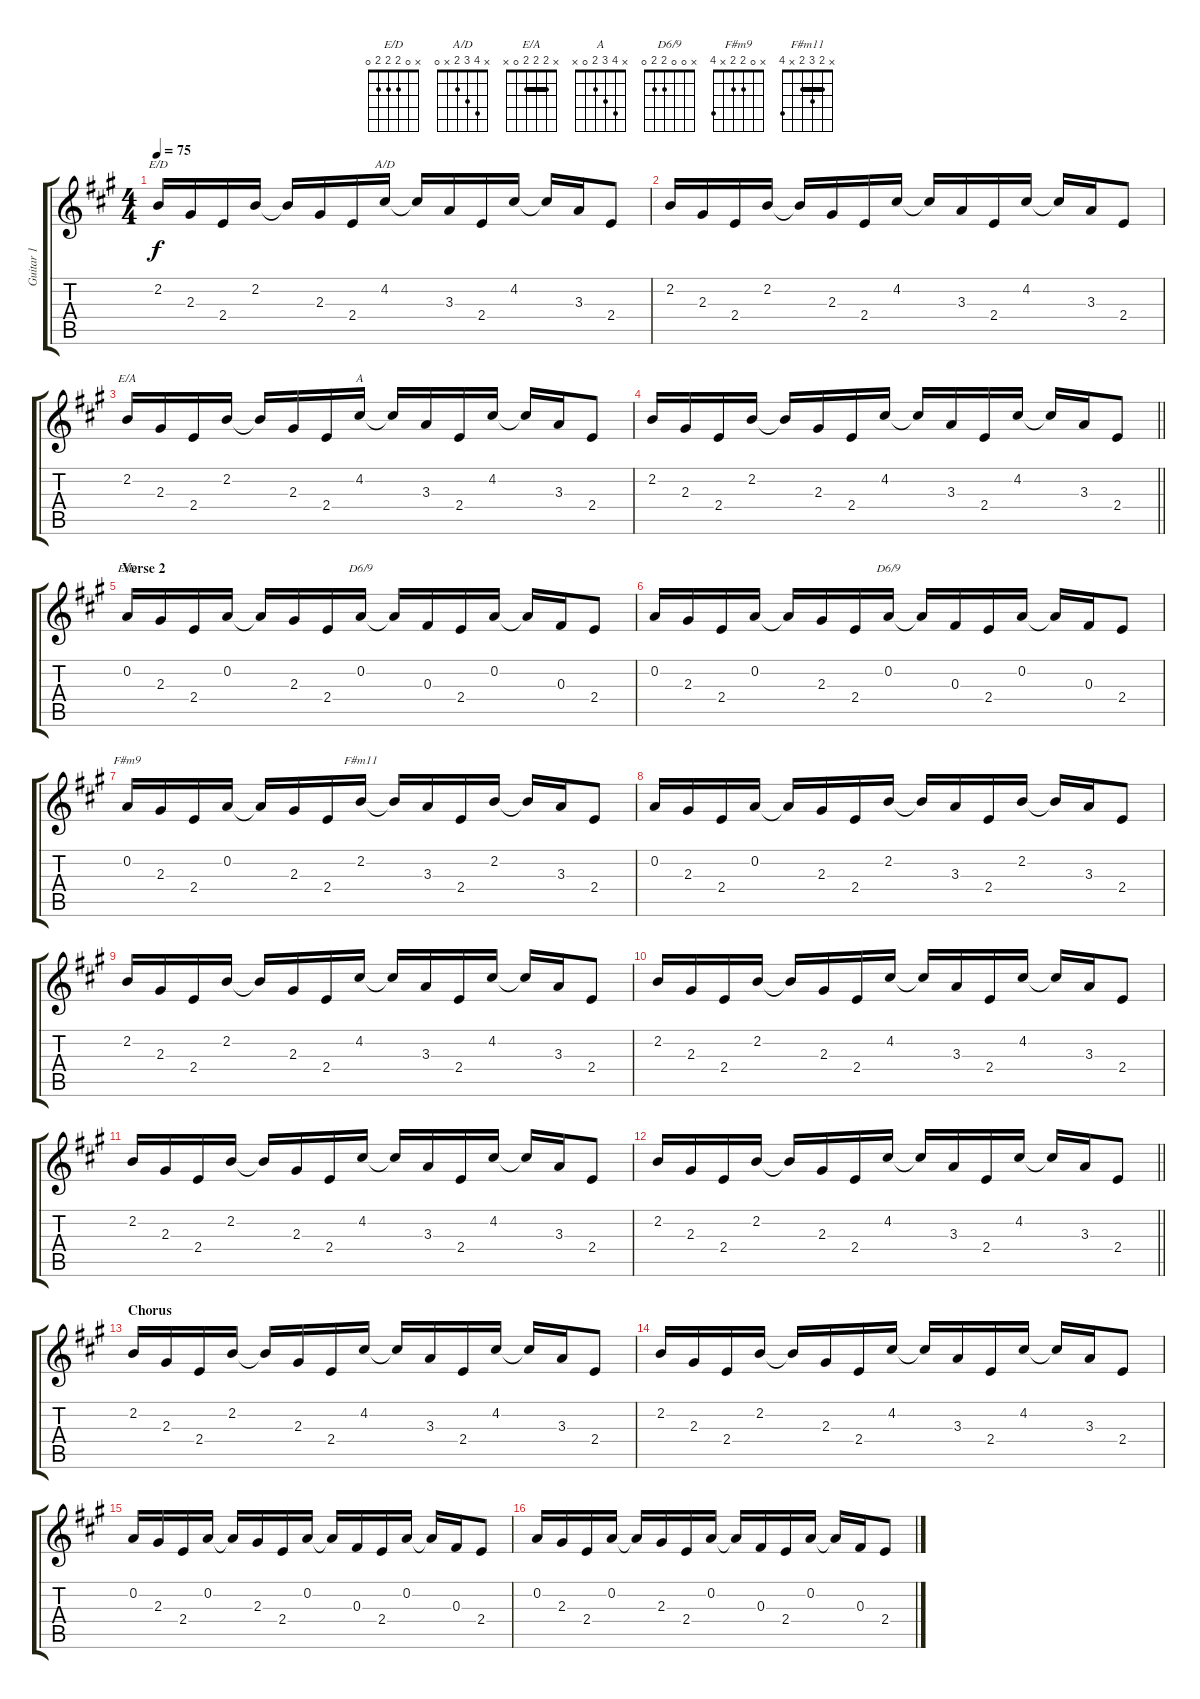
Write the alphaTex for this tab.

\track ("Guitar 1" "Guitar 1") {instrument acousticguitarsteel}
\staff {score tabs}
\tuning (D4 A3 Gb3 D3 A2 D2) {hide}
\chord ("E/D" x 2 2 2 x 0) {barre 2}
\chord ("A/D" x 4 3 2 x 0)
\chord ("E/A" x 2 2 2 0 x) {barre 2}
\chord ("A" x 4 3 2 0 x)
\chord ("E/D" x 0 2 2 2 0)
\chord ("D6/9" x 0 x x x x)
\chord ("D6/9" x 0 0 2 2 0)
\chord ("F#m9" x 0 2 2 x 4)
\chord ("F#m11" x 2 3 2 x 4) {barre 2}
\ts (4 4)
\tempo 75
\clef g2
\ks f#minor
2.2.16{ch "E/D" dy f} 2.3.16 2.4.16 2.2.16 2.2{t}.16 2.3.16 2.4.16 4.2.16{ch "A/D"} 4.2{t}.16 3.3.16 2.4.16 4.2.16 4.2{t}.16 3.3.16 2.4.8 |
2.2.16 2.3.16 2.4.16 2.2.16 2.2{t}.16 2.3.16 2.4.16 4.2.16 4.2{t}.16 3.3.16 2.4.16 4.2.16 4.2{t}.16 3.3.16 2.4.8 |
2.2.16{ch "E/A"} 2.3.16 2.4.16 2.2.16 2.2{t}.16 2.3.16 2.4.16 4.2.16{ch "A"} 4.2{t}.16 3.3.16 2.4.16 4.2.16 4.2{t}.16 3.3.16 2.4.8 |
\barLineRight lightlight
2.2.16 2.3.16 2.4.16 2.2.16 2.2{t}.16 2.3.16 2.4.16 4.2.16 4.2{t}.16 3.3.16 2.4.16 4.2.16 4.2{t}.16 3.3.16 2.4.8 |
\section ("" "Verse 2")
0.2.16{ch "E/D"} 2.3.16 2.4.16 0.2.16 0.2{t}.16 2.3.16 2.4.16 0.2.16{ch "D6/9"} 0.2{t}.16 0.3.16 2.4.16 0.2.16 0.2{t}.16 0.3.16 2.4.8 |
0.2.16 2.3.16 2.4.16 0.2.16 0.2{t}.16 2.3.16 2.4.16 0.2.16{ch "D6/9"} 0.2{t}.16 0.3.16 2.4.16 0.2.16 0.2{t}.16 0.3.16 2.4.8 |
0.2.16{ch "F#m9"} 2.3.16 2.4.16 0.2.16 0.2{t}.16 2.3.16 2.4.16 2.2.16{ch "F#m11"} 2.2{t}.16 3.3.16 2.4.16 2.2.16 2.2{t}.16 3.3.16 2.4.8 |
0.2.16 2.3.16 2.4.16 0.2.16 0.2{t}.16 2.3.16 2.4.16 2.2.16 2.2{t}.16 3.3.16 2.4.16 2.2.16 2.2{t}.16 3.3.16 2.4.8 |
2.2.16 2.3.16 2.4.16 2.2.16 2.2{t}.16 2.3.16 2.4.16 4.2.16 4.2{t}.16 3.3.16 2.4.16 4.2.16 4.2{t}.16 3.3.16 2.4.8 |
2.2.16 2.3.16 2.4.16 2.2.16 2.2{t}.16 2.3.16 2.4.16 4.2.16 4.2{t}.16 3.3.16 2.4.16 4.2.16 4.2{t}.16 3.3.16 2.4.8 |
2.2.16 2.3.16 2.4.16 2.2.16 2.2{t}.16 2.3.16 2.4.16 4.2.16 4.2{t}.16 3.3.16 2.4.16 4.2.16 4.2{t}.16 3.3.16 2.4.8 |
\barLineRight lightlight
2.2.16 2.3.16 2.4.16 2.2.16 2.2{t}.16 2.3.16 2.4.16 4.2.16 4.2{t}.16 3.3.16 2.4.16 4.2.16 4.2{t}.16 3.3.16 2.4.8 |
\section ("" "Chorus")
2.2.16 2.3.16 2.4.16 2.2.16 2.2{t}.16 2.3.16 2.4.16 4.2.16 4.2{t}.16 3.3.16 2.4.16 4.2.16 4.2{t}.16 3.3.16 2.4.8 |
2.2.16 2.3.16 2.4.16 2.2.16 2.2{t}.16 2.3.16 2.4.16 4.2.16 4.2{t}.16 3.3.16 2.4.16 4.2.16 4.2{t}.16 3.3.16 2.4.8 |
0.2.16 2.3.16 2.4.16 0.2.16 0.2{t}.16 2.3.16 2.4.16 0.2.16 0.2{t}.16 0.3.16 2.4.16 0.2.16 0.2{t}.16 0.3.16 2.4.8 |
0.2.16 2.3.16 2.4.16 0.2.16 0.2{t}.16 2.3.16 2.4.16 0.2.16 0.2{t}.16 0.3.16 2.4.16 0.2.16 0.2{t}.16 0.3.16 2.4.8
